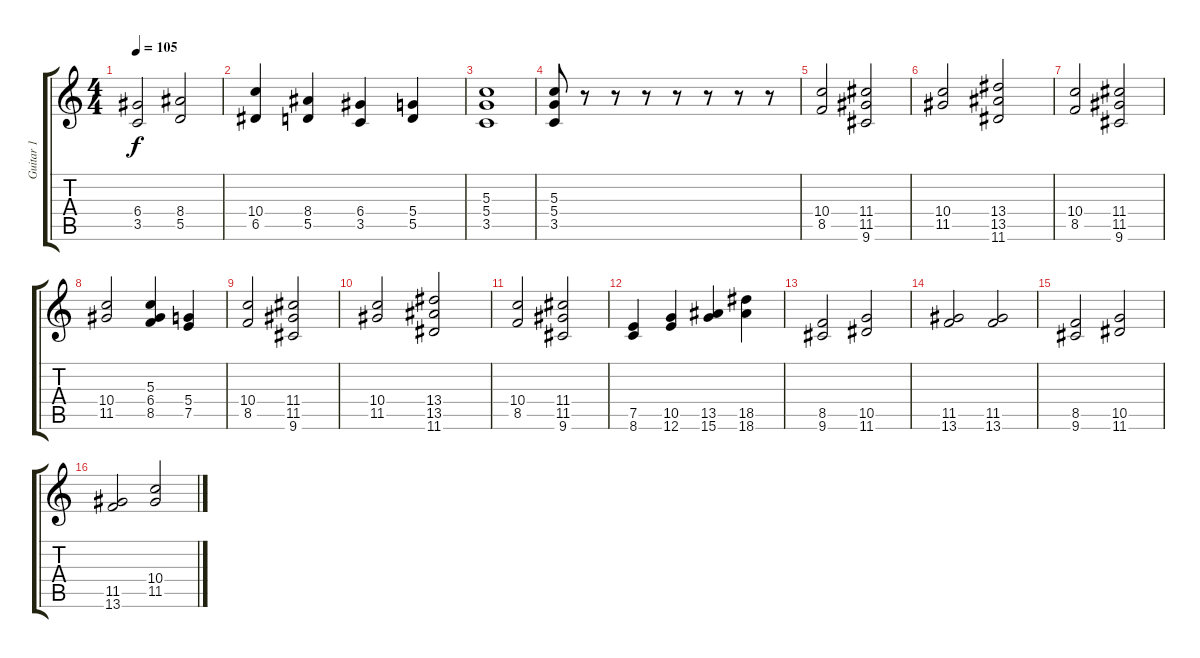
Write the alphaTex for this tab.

\track ("Guitar 1" "Guitar 1") {instrument distortionguitar}
\staff {score tabs}
\tuning (E4 B3 G3 D3 A2 E2) {hide}
\ts (4 4)
\tempo 105
\clef g2
\ks c
(6.4 3.5).2{dy f} (8.4 5.5).2 |
(10.4 6.5).4 (8.4 5.5).4 (6.4 3.5).4 (5.4 5.5).4 |
(5.3 5.4 3.5).1 |
(5.3 5.4 3.5).8 r.8 r.8 r.8 r.8 r.8 r.8 r.8 |
(10.4 8.5).2 (11.4 11.5 9.6).2 |
(10.4 11.5).2 (13.4 13.5 11.6).2 |
(10.4 8.5).2 (11.4 11.5 9.6).2 |
(10.4 11.5).2 (5.3 6.4 8.5).4 (5.4 7.5).4 |
(10.4 8.5).2 (11.4 11.5 9.6).2 |
(10.4 11.5).2 (13.4 13.5 11.6).2 |
(10.4 8.5).2 (11.4 11.5 9.6).2 |
(7.5 8.6).4 (10.5 12.6).4 (13.5 15.6).4 (18.5 18.6).4 |
(8.5 9.6).2 (10.5 11.6).2 |
(11.5 13.6).2 (11.5 13.6).2 |
(8.5 9.6).2 (10.5 11.6).2 |
(11.5 13.6).2 (10.4 11.5).2
